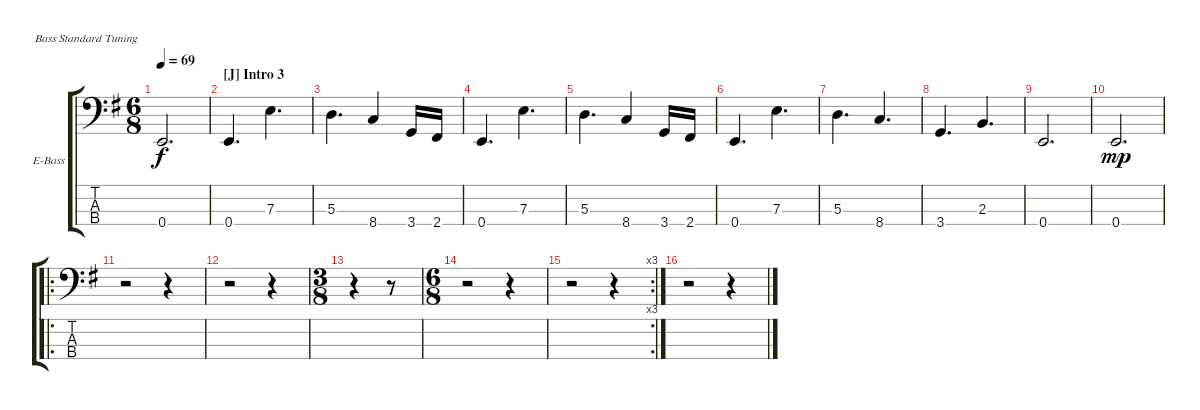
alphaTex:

\bracketExtendMode groupsimilarinstruments
\firstSystemTrackNameOrientation horizontal
\otherSystemsTrackNameOrientation horizontal
\track ("E-Bass" "E-Bass") {instrument fretlessbass}
\staff {score tabs}
\tuning (G2 D2 A1 E1)
\ts (6 8)
\tempo 69
\clef f4
\ks g
0.4.2{d dy f} |
\section ("J" "Intro 3")
0.4.4{d} 7.3.4{d} |
5.3.4{d} 8.4.4 3.4.16 2.4.16 |
0.4.4{d} 7.3.4{d} |
5.3.4{d} 8.4.4 3.4.16 2.4.16 |
0.4.4{d} 7.3.4{d} |
5.3.4{d} 8.4.4{d} |
3.4.4{d} 2.3.4{d} |
0.4.2{d} |
0.4.2{d dy mp} |
\ro
r.2 r.4 |
r.2 r.4 |
\ts (3 8)
r.4 r.8 |
\ts (6 8)
r.2 r.4 |
\rc 3
r.2 r.4 |
r.2 r.4
